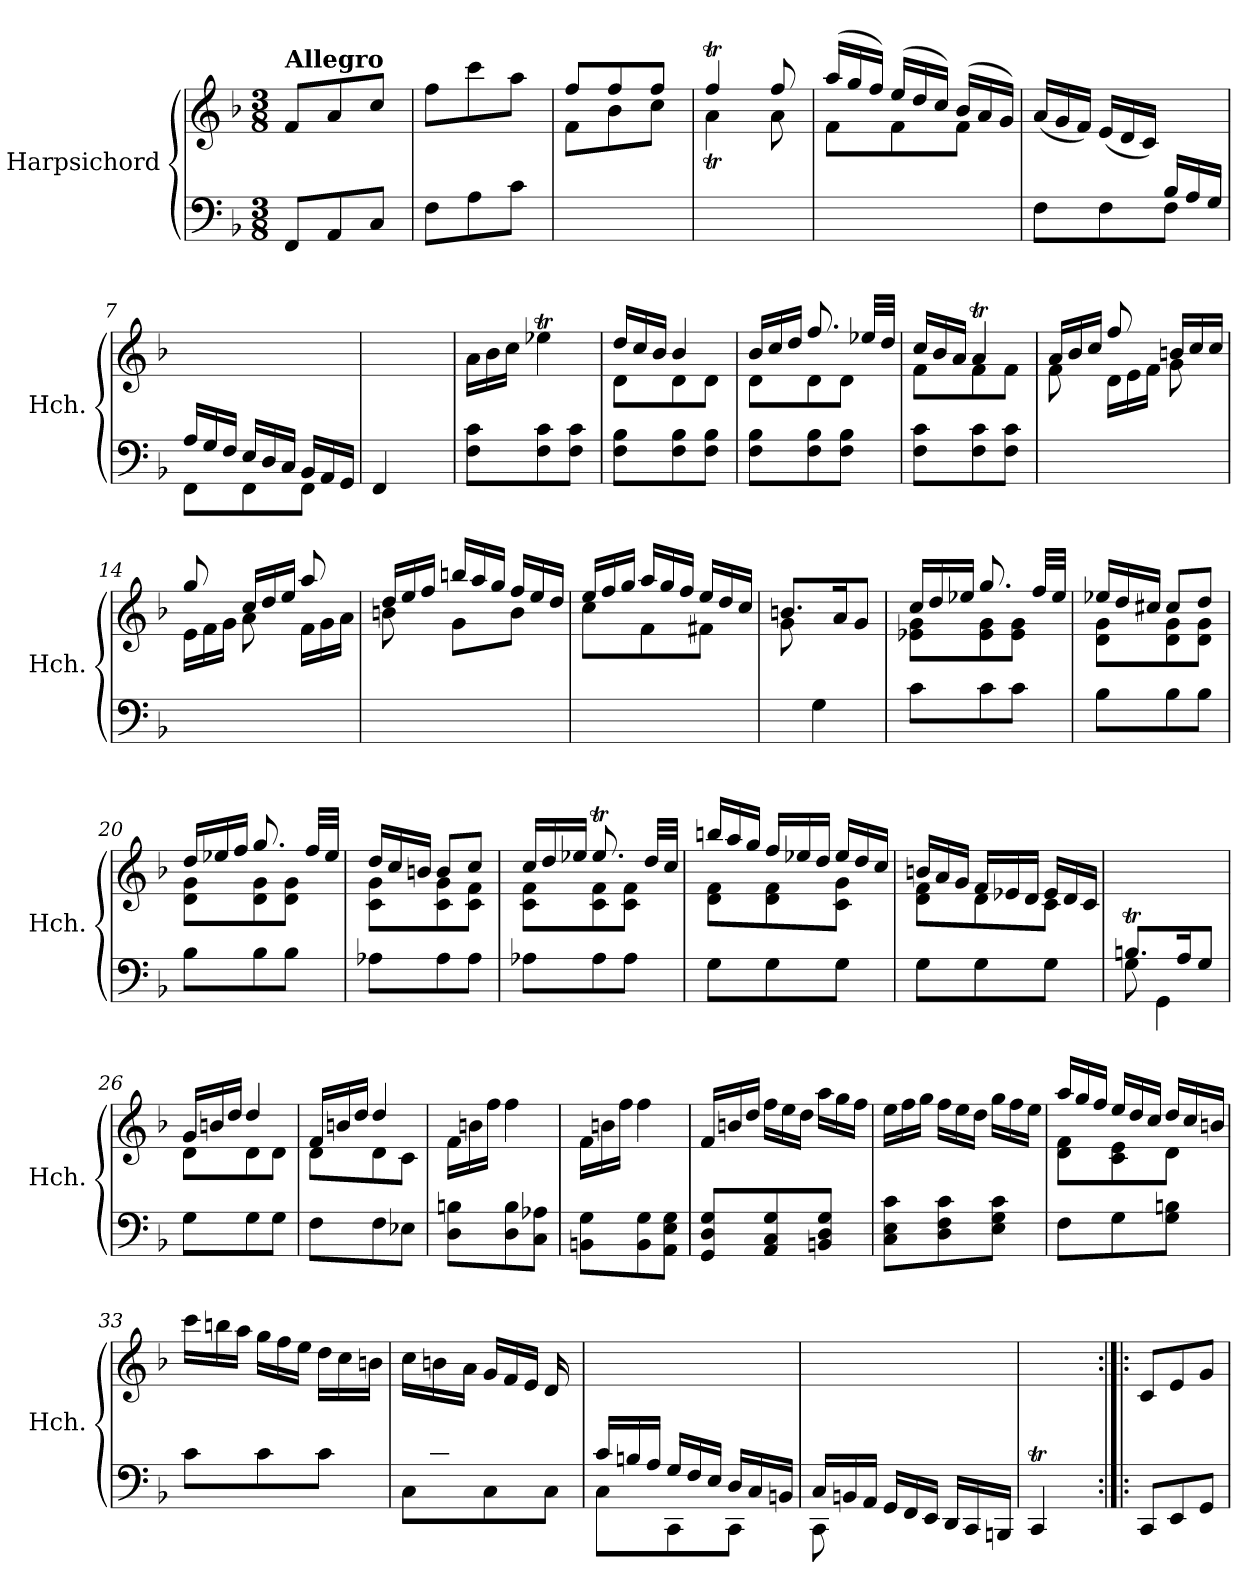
**kern	**kern
*part1	*part1
*staff2	*staff1
*I"Harpsichord	*
*I'Hch.	*
*clefF4	*clefG2
*k[b-]	*k[b-]
*M3/8	*M3/8
=1	=1
!	!LO:TX:a:B:t=Allegro
8FF/L	8f/L
8AA/	8a/
8C/J	8cc/J
=2	=2
8F\L	8ff\L
8A\	8ccc\
8c\J	8aa\J
=3	=3
*	*^
4.ryy	8ff/L	8f\L
.	8ff/	8b-\
.	8ff/J	8cc\J
=4	=4	=4
4.ryy	4ffT/	4at\
.	8ff/	8a\
=5	=5	=5
*	*Xtuplet	*
4.ryy	(>24aa/LL	8f\L
.	24gg/	.
.	24ff/JJ)	.
.	(>24ee/LL	8f\
.	24dd/	.
.	24cc/JJ)	.
.	(>24b-/LL	8f\J
.	24a/	.
.	24g/JJ)	.
*	*v	*v
=6	=6
*^	*
4ryy	8F\L	(<24a/LL
.	.	24g/
.	.	24f/JJ)
.	8F\	(<24e/LL
.	.	24d/
.	.	24c/JJ)
*Xtuplet	*	*
24B-/LL	8F\J	8ryy
24A/	.	.
24G/JJ	.	.
!!LO:LB:g=z
=7	=7	=7
24A/LL	8FF\L	4.ryy
24G/	.	.
24F/JJ	.	.
24E/LL	8FF\	.
24D/	.	.
24C/JJ	.	.
24BB-/LL	8FF\J	.
24AA/	.	.
24GG/JJ	.	.
=8	=8	=8
4FF/	4.ryy	4ryy
8ryy	.	8ryy
*v	*v	*
=9	=9
8F\ 8c\L	24a\LL
.	24b-\
.	24cc\JJ
8F\ 8c\	4ee-XT\
8F\ 8c\J	.
=10	=10
*	*^
8F\ 8B-\L	24dd/LL	8d\L
.	24cc/	.
.	24b-/JJ	.
8F\ 8B-\	4b-/	8d\
8F\ 8B-\J	.	8d\J
=11	=11	=11
8F\ 8B-\L	24b-/LL	8d\L
.	24cc/	.
.	24dd/JJ	.
8F\ 8B-\	8.ff/	8d\
8F\ 8B-\J	.	8d\J
.	32ee-X/LLL	.
.	32dd/JJJ	.
=12	=12	=12
8F\ 8c\L	24cc/LL	8f\L
.	24b-/	.
.	24a/JJ	.
8F\ 8c\	4at/	8f\
8F\ 8c\J	.	8f\J
=13	=13	=13
4.ryy	24a/LL	8f\
.	24b-/	.
.	24cc/JJ	.
.	8ff/	24d\LL
.	.	24e\
.	.	24f\JJ
.	24bn/LL	8g\
.	24cc/	.
.	24cc/JJ	.
!!LO:LB:g=z	!!
=14	=14	=14
4.ryy	8gg/	24e\LL
.	.	24f\
.	.	24g\JJ
.	24cc/LL	8a\
.	24dd/	.
.	24ee/JJ	.
.	8aa/	24f\LL
.	.	24g\
.	.	24a\JJ
=15	=15	=15
4.ryy	24dd/LL	8bn\
.	24ee/	.
.	24ff/JJ	.
.	24bbn/LL	8g\L
.	24aa/	.
.	24gg/JJ	.
.	24ff/LL	8b\J
.	24ee/	.
.	24dd/JJ	.
=16	=16	=16
4.ryy	24ee/LL	8cc\L
.	24ff/	.
.	24gg/JJ	.
.	24aa/LL	8f\
.	24gg/	.
.	24ff/JJ	.
.	24ee/LL	8f#X\J
.	24dd/	.
.	24cc/JJ	.
=17	=17	=17
8ryy	8.bn/L	8g\
4G\	.	4ryy
.	16a/K	.
.	8g/J	.
=18	=18	=18
8c\L	24cc/LL	8e-X\ 8g\L
.	24dd/	.
.	24ee-X/JJ	.
8c\	8.gg/	8e-\ 8g\
8c\J	.	8e-\ 8g\J
.	32ff/LLL	.
.	32ee-/JJJ	.
=19	=19	=19
8B-\L	24ee-X/LL	8d\ 8g\L
.	24dd/	.
.	24cc#X/JJ	.
8B-\	8cc#/L	8d\ 8g\
8B-\J	8dd/J	8d\ 8g\J
!!LO:LB:g=z	!!
=20	=20	=20
8B-\L	24dd/LL	8d\ 8g\L
.	24ee-X/	.
.	24ff/JJ	.
8B-\	8.gg/	8d\ 8g\
8B-\J	.	8d\ 8g\J
.	32ff/LLL	.
.	32ee-/JJJ	.
=21	=21	=21
8A-X\L	24dd/LL	8c\ 8g\L
.	24cc/	.
.	24bn/JJ	.
8A-\	8b/L	8c\ 8g\
8A-\J	8cc/J	8c\ 8f\J
=22	=22	=22
8A-X\L	24cc/LL	8c\ 8f\L
.	24dd/	.
.	24ee-X/JJ	.
8A-\	8.ee-T/	8c\ 8f\
8A-\J	.	8c\ 8f\J
.	32dd/LLL	.
.	32cc/JJJ	.
=23	=23	=23
8G\L	24bbn/LL	8d\ 8f\L
.	24aa/	.
.	24gg/JJ	.
8G\	24ff/LL	8d\ 8f\
.	24ee-X/	.
.	24dd/JJ	.
8G\J	24ee-/LL	8c\ 8g\J
.	24dd/	.
.	24cc/JJ	.
=24	=24	=24
8G\L	24bn/LL	8d\ 8f\L
.	24a/	.
.	24g/JJ	.
8G\	24f/LL	8d\
.	24e-X/	.
.	24d/JJ	.
8G\J	24e-/LL	8c\J
.	24d/	.
.	24c/JJ	.
*	*v	*v
=25	=25
*^	*
8.Bnt/L	8G\	4.ryy
.	4GG\	.
16A/K	.	.
8G/J	.	.
*v	*v	*
!!LO:LB:g=z
=26	=26
*	*^
8G\L	24g/LL	8d\L
.	24bn/	.
.	24dd/JJ	.
8G\	4dd/	8d\
8G\J	.	8d\J
=27	=27	=27
8F\L	24f/LL	8d\L
.	24bn/	.
.	24dd/JJ	.
8F\	4dd/	8d\
8E-X\J	.	8c\J
*	*v	*v
=28	=28
8D\ 8Bn\L	24f\LL
.	24bn\
.	24ff\JJ
8D\ 8B\	4ff\
8C\ 8A-X\J	.
=29	=29
8BBn\ 8G\L	24f\LL
.	24bn\
.	24ff\JJ
8BB\ 8G\	4ff\
8AA\ 8E\ 8G\J	.
=30	=30
8GG/ 8D/ 8G/L	24f/LL
.	24bn/
.	24dd/JJ
8AA/ 8C/ 8G/	24ff\LL
.	24ee\
.	24dd\JJ
8BBn/ 8D/ 8G/J	24aa\LL
.	24gg\
.	24ff\JJ
=31	=31
8C\ 8E\ 8c\L	24ee\LL
.	24ff\
.	24gg\JJ
8D\ 8F\ 8c\	24ff\LL
.	24ee\
.	24dd\JJ
8E\ 8G\ 8c\J	24gg\LL
.	24ff\
.	24ee\JJ
!!LO:LB:g=z
=32	=32
*	*^
8F\L	24aa/LL	8d\ 8f\L
.	24gg/	.
.	24ff/JJ	.
8G\	24ee/LL	8c\ 8e\
.	24dd/	.
.	24cc/JJ	.
8G\ 8Bn\J	24dd/LL	8d\J
.	24cc/	.
.	24bn/JJ	.
*	*v	*v
=33	=33
8c\L	24ccc\LL
.	24bbn\
.	24aa\JJ
8c\	24gg\LL
.	24ff\
.	24ee\JJ
8c\J	24dd\LL
.	24cc\
.	24bn\JJ
=34	=34
*^	*
24%7ryy	8C\L	24cc\LL
.	.	24bn\
.	.	24a\JJ
.	8C\	24g/LL
.	.	24f/
.	.	24e/JJ
.	8C\J	24d/LL
24c/	.	12ryy
24Bn/JJ	.	.
=35	=35	=35
24c/LL	8C\L	4.ryy
24Bn/	.	.
24A/JJ	.	.
24G/LL	8CC\	.
24F/	.	.
24E/JJ	.	.
24D/LL	8CC\J	.
24C/	.	.
24BBn/JJ	.	.
=36	=36	=36
24C/LL	8CC\	4.ryy
24BBn/	.	.
24AA/JJ	.	.
24GG/LL	4ryy	.
24FF/	.	.
24EE/JJ	.	.
24DD/LL	.	.
24CC/	.	.
24BBBn/JJ	.	.
*v	*v	*
=37	=37
4CCT/	4.ryy
8CC/yy	.
!!LO:LB:g=z
=38:|!|:	=38:|!|:
8CC/L	8c/L
8EE/	8e/
8GG/J	8g/J
=	=
*-	*-
